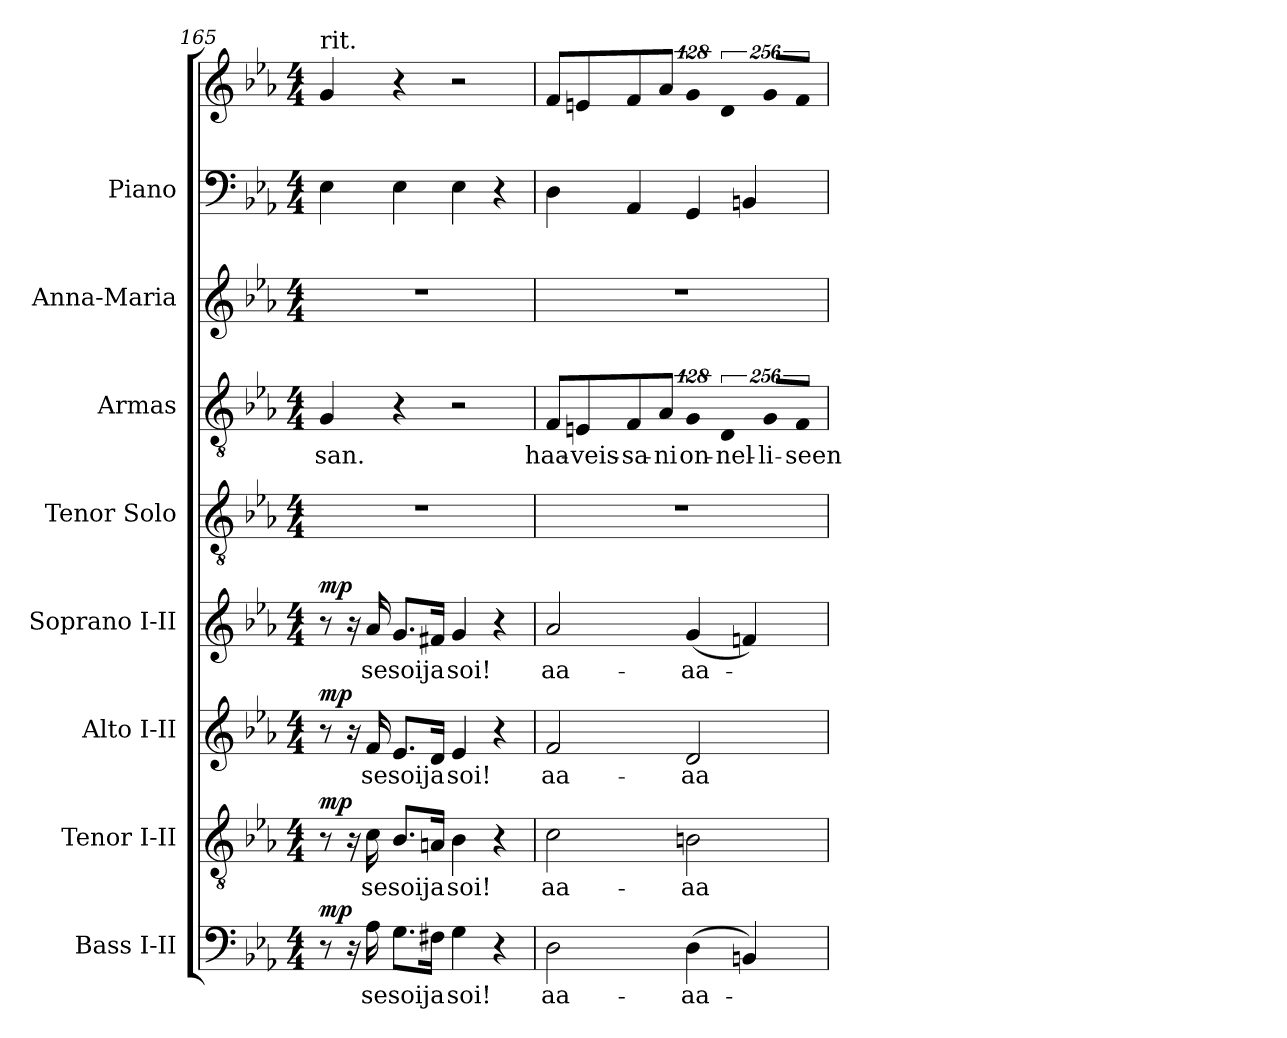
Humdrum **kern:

**kern	**text	**dynam	**kern	**text	**dynam	**kern	**text	**dynam	**kern	**text	**dynam	**kern	**kern	**text	**kern	**kern	**kern
*part8	*part8	*part8	*part7	*part7	*part7	*part6	*part6	*part6	*part5	*part5	*part5	*part4	*part3	*part3	*part2	*part1	*part1
*staff9	*staff9	*staff9	*staff8	*staff8	*staff8	*staff7	*staff7	*staff7	*staff6	*staff6	*staff6	*staff5	*staff4	*staff4	*staff3	*staff2	*staff1
*I"Bass I-II	*	*	*I"Tenor I-II	*	*	*I"Alto I-II	*	*	*I"Soprano I-II	*	*	*I"Tenor Solo	*I"Armas	*	*I"Anna-Maria	*I"Piano	*
*I'B.	*	*	*I'T.	*	*	*I'A.	*	*	*I'S.	*	*	*I'T. Solo	*I'Armas	*	*I'A-M	*I'Pno.	*
*clefF4	*	*	*clefGv2	*	*	*clefG2	*	*	*clefG2	*	*	*clefGv2	*clefGv2	*	*clefG2	*clefF4	*clefG2
*	*	*	*ITrd7c12	*	*	*	*	*	*	*	*	*ITrd7c12	*ITrd7c12	*	*	*	*
*k[b-e-a-]	*	*	*k[b-e-a-]	*	*	*k[b-e-a-]	*	*	*k[b-e-a-]	*	*	*k[b-e-a-]	*k[b-e-a-]	*	*k[b-e-a-]	*k[b-e-a-]	*k[b-e-a-]
*E-:	*	*	*E-:	*	*	*E-:	*	*	*E-:	*	*	*E-:	*E-:	*	*E-:	*E-:	*E-:
*M4/4	*	*	*M4/4	*	*	*M4/4	*	*	*M4/4	*	*	*M4/4	*M4/4	*	*M4/4	*M4/4	*M4/4
=165	=165	=165	=165	=165	=165	=165	=165	=165	=165	=165	=165	=165	=165	=165	=165	=165	=165
!	!	!	!	!	!	!	!	!	!	!	!	!	!	!	!	!	!LO:TX:t=rit.
!	!	!	!	!	!	!	!	!	!	!	!	!	!	!LO:LY:b:color=#000000	!	!	!
8r	.	mp	8r	.	mp	8r	.	mp	8r	.	mp	1r	4GGi/	-san.	1r	4E-i\	4gi/
16r	.	.	16r	.	.	16r	.	.	16r	.	.	.	.	.	.	.	.
!	!LO:LY:b:color=#000000	!	!	!	!	!	!	!	!	!	!	!	!	!	!	!	!
!	!	!	!	!LO:LY:b:color=#000000	!	!	!	!	!	!	!	!	!	!	!	!	!
!	!	!	!	!	!	!	!LO:LY:b:color=#000000	!	!	!	!	!	!	!	!	!	!
!	!	!	!	!	!	!	!	!	!	!LO:LY:b:color=#000000	!	!	!	!	!	!	!
16A-i\	se	.	16Ci\	se	.	16fi/	se	.	16a-i/	se	.	.	.	.	.	.	.
!	!LO:LY:b:color=#000000	!	!	!	!	!	!	!	!	!	!	!	!	!	!	!	!
!	!	!	!	!LO:LY:b:color=#000000	!	!	!	!	!	!	!	!	!	!	!	!	!
!	!	!	!	!	!	!	!LO:LY:b:color=#000000	!	!	!	!	!	!	!	!	!	!
!	!	!	!	!	!	!	!	!	!	!LO:LY:b:color=#000000	!	!	!	!	!	!	!
8.Gi\L	soi	.	8.BB-i/L	soi	.	8.e-i/L	soi	.	8.gi/L	soi	.	.	4r	.	.	4E-i\	4r
!	!LO:LY:b:color=#000000	!	!	!	!	!	!	!	!	!	!	!	!	!	!	!	!
!	!	!	!	!LO:LY:b:color=#000000	!	!	!	!	!	!	!	!	!	!	!	!	!
!	!	!	!	!	!	!	!LO:LY:b:color=#000000	!	!	!	!	!	!	!	!	!	!
!	!	!	!	!	!	!	!	!	!	!LO:LY:b:color=#000000	!	!	!	!	!	!	!
16F#Xi\Jk	ja	.	16AAni/Jk	ja	.	16di/Jk	ja	.	16f#Xi/Jk	ja	.	.	.	.	.	.	.
!	!LO:LY:b:color=#000000	!	!	!	!	!	!	!	!	!	!	!	!	!	!	!	!
!	!	!	!	!LO:LY:b:color=#000000	!	!	!	!	!	!	!	!	!	!	!	!	!
!	!	!	!	!	!	!	!LO:LY:b:color=#000000	!	!	!	!	!	!	!	!	!	!
!	!	!	!	!	!	!	!	!	!	!LO:LY:b:color=#000000	!	!	!	!	!	!	!
4Gi\	soi!	.	4BB-i\	soi!	.	4e-i/	soi!	.	4gi/	soi!	.	.	2r	.	.	4E-i\	2r
4r	.	.	4r	.	.	4r	.	.	4r	.	.	.	.	.	.	4r	.
!!LO:PB:g=z
=166	=166	=166	=166	=166	=166	=166	=166	=166	=166	=166	=166	=166	=166	=166	=166	=166	=166
!	!LO:LY:b:color=#000000	!	!	!	!	!	!	!	!	!	!	!	!	!	!	!	!
!	!	!	!	!LO:LY:b:color=#000000	!	!	!	!	!	!	!	!	!	!	!	!	!
!	!	!	!	!	!	!	!LO:LY:b:color=#000000	!	!	!	!	!	!	!	!	!	!
!	!	!	!	!	!	!	!	!	!	!LO:LY:b:color=#000000	!	!	!	!	!	!	!
*	*	*	*	*	*	*	*	*	*	*	*	*	*	*	*	*	*MM96
!	!	!	!	!	!	!	!	!	!	!	!	!	!	!LO:LY:b:color=#000000	!	!	!
2Di\	aa-	.	2Ci\	aa-	.	2fi/	aa-	.	2a-i/	aa-	.	1r	8FFi/L	haa-	1r	4Di\	8fi/L
!	!	!	!	!	!	!	!	!	!	!	!	!	!	!LO:LY:b:color=#000000	!	!	!
.	.	.	.	.	.	.	.	.	.	.	.	.	8EEni/	-veis-	.	.	8eni/
!	!	!	!	!	!	!	!	!	!	!	!	!	!	!LO:LY:b:color=#000000	!	!	!
.	.	.	.	.	.	.	.	.	.	.	.	.	8FFi/	-sa-	.	4AA-i/	8fi/
!	!	!	!	!	!	!	!	!	!	!	!	!	!	!LO:LY:b:color=#000000	!	!	!
.	.	.	.	.	.	.	.	.	.	.	.	.	8AA-i/J	-ni	.	.	8a-i/J
!	!LO:LY:b:color=#000000	!	!	!	!	!	!	!	!	!	!	!	!	!	!	!	!
!	!	!	!	!LO:LY:b:color=#000000	!	!	!	!	!	!	!	!	!	!	!	!	!
!	!	!	!	!	!	!	!LO:LY:b:color=#000000	!	!	!	!	!	!	!	!	!	!
!	!	!	!	!	!	!	!	!	!	!LO:LY:b:color=#000000	!	!	!LO:N:vis=4	!	!	!	!
!	!	!	!	!	!	!	!	!	!	!	!	!	!	!LO:LY:b:color=#000000	!	!	!LO:N:vis=4
(4Di\	-aa-	.	2BBni\	-aa-	.	2di/	-aa-	.	(4gi/	-aa-	.	.	512%85GGi/	on-	.	4GGi/	512%85gi/
!	!	!	!	!	!	!	!	!	!	!	!	!	!LO:N:vis=4	!	!	!	!
!	!	!	!	!	!	!	!	!	!	!	!	!	!	!LO:LY:b:color=#000000	!	!	!LO:N:vis=4
.	.	.	.	.	.	.	.	.	.	.	.	.	1024%171DDi/	-nel-	.	.	1024%171di/
4BBni/)	.	.	.	.	.	.	.	.	4fni/)	.	.	.	.	.	.	4BBni/	.
!	!	!	!	!	!	!	!	!	!	!	!	!	!LO:N:vis=8	!	!	!	!
!	!	!	!	!	!	!	!	!	!	!	!	!	!	!LO:LY:b:color=#000000	!	!	!LO:N:vis=8
.	.	.	.	.	.	.	.	.	.	.	.	.	1024%85GGi/L	-li-	.	.	1024%85gi/L
!	!	!	!	!	!	!	!	!	!	!	!	!	!LO:N:vis=8	!	!	!	!
!	!	!	!	!	!	!	!	!	!	!	!	!	!	!LO:LY:b:color=#000000	!	!	!LO:N:vis=8
.	.	.	.	.	.	.	.	.	.	.	.	.	512%43FFi/J	-seen	.	.	512%43fi/J
=	=	=	=	=	=	=	=	=	=	=	=	=	=	=	=	=	=
*-	*-	*-	*-	*-	*-	*-	*-	*-	*-	*-	*-	*-	*-	*-	*-	*-	*-
